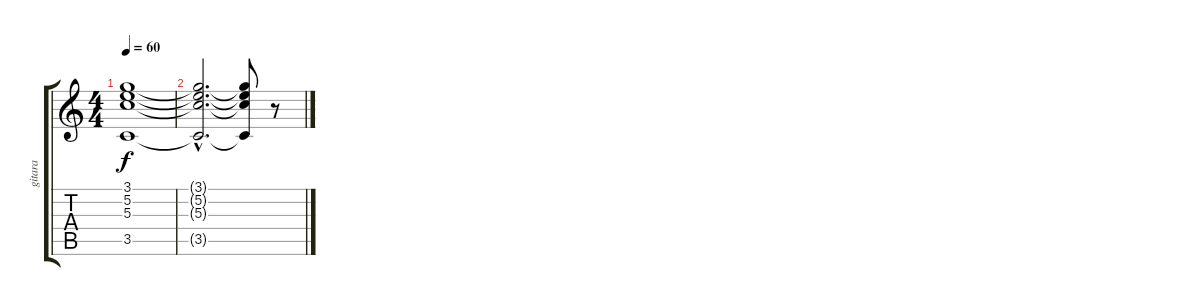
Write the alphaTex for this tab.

\track ("gitara" "gitara") {instrument acousticguitarsteel}
\staff {score tabs}
\tuning (E4 B3 G3 D3 A2 E2) {hide}
\ts (4 4)
\tempo 60
\clef g2
\ks c
(3.1 5.2 5.3 3.5).1{dy f} |
(3.1{hac t} 5.2{hac t} 5.3{hac t} 3.5{hac t}).2{d} (3.1{t} 5.2{t} 5.3{t} 3.5{t}).8 r.8
